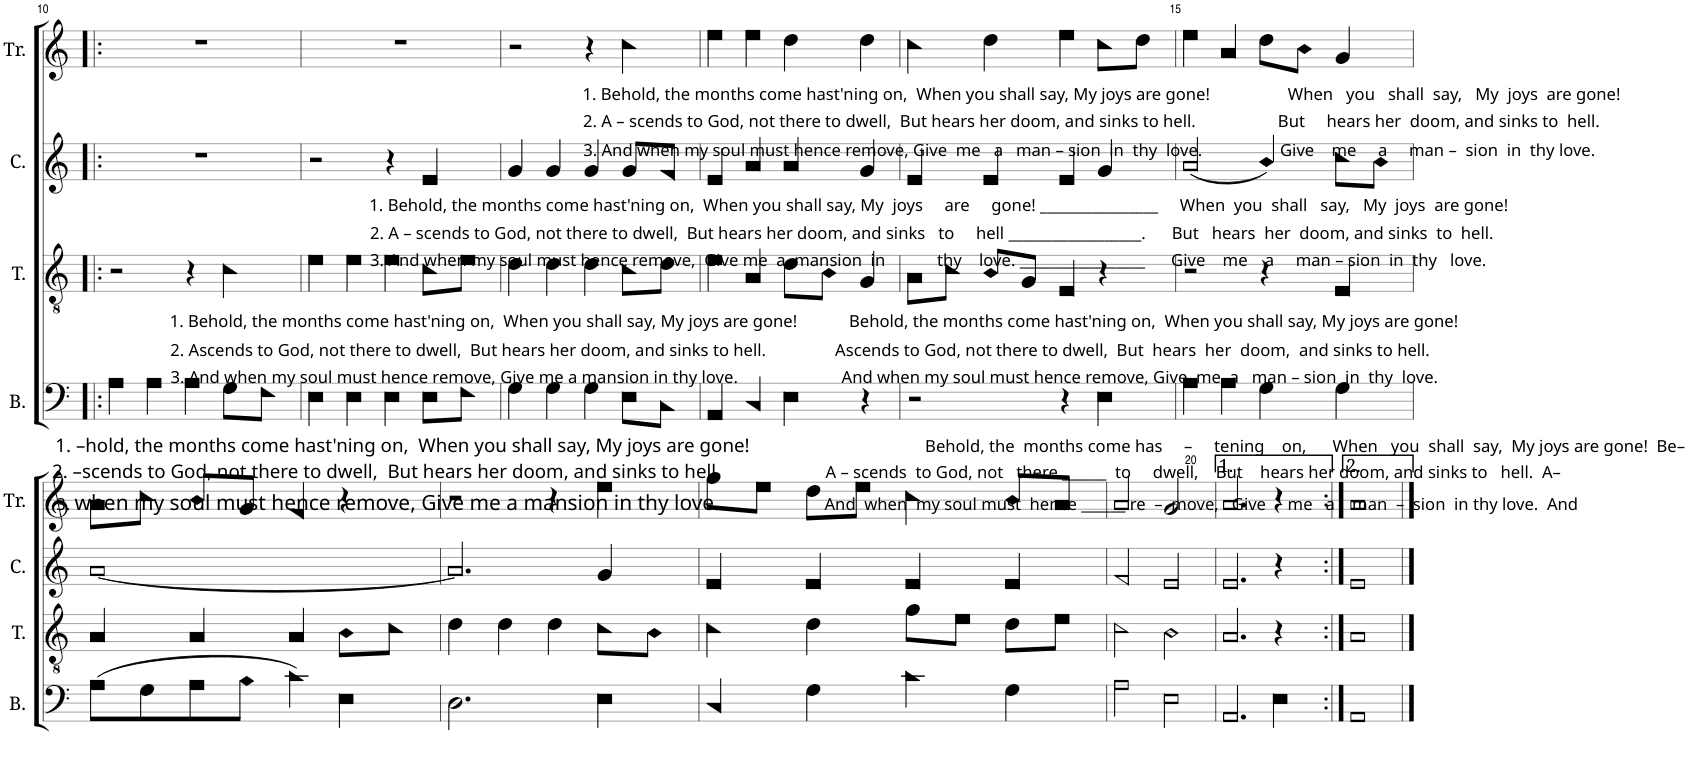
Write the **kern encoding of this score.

**kern	**kern	**kern	**kern
*part4	*part3	*part2	*part1
*staff4	*staff3	*staff2	*staff1
*I"B.	*I"T.	*I"C.	*I"Tr.
*I'B.	*I'T.	*I'C.	*I'Tr.
!!LO:PB:g=z
*clefF4	*clefGv2	*clefG2	*clefG2
*k[]	*k[]	*k[]	*k[]
*M4/4	*M4/4	*M4/4	*M4/4
*met(c)	*met(c)	*met(c)	*met(c)
=10!|:	=10!|:	=10!|:	=10!|:
!LO:TX:b:t=1. –hold, the months come hast'ning on,  When you shall say, My joys are gone!	!	!	!
!LO:TX:b:t=Behold, the  months come has     –     tening    on,      When   you  shall  say,  My joys are gone!  Be–	!	!	!
!LO:TX:b:t=2.	!	!	!
!LO:TX:b:t=–scends to God, not there to dwell,  But hears her doom, and sinks to hell.	!	!	!
!LO:TX:b:t=A – scends  to God, not   there ______  to     dwell,    But    hears her doom, and sinks to   hell.  A–	!	!	!
!LO:TX:b:t=3.	!	!	!
!LO:TX:b:t=when my soul must hence remove, Give me a mansion in thy love.	!	!	!
!LO:TX:b:t=And  when  my soul must  hence ______ re  –  move,   Give     me   a    man  –  sion  in thy love.  And	!	!	!
4A!\	2r	1r	1r
4A!\	.	.	.
4A!\	4r	.	.
!	!LO:TX:b:t=1. Behold, the months come hast'ning on,  When you shall say, My joys are gone!            Behold, the months come hast'ning on,  When you shall say, My joys are gone!	!	!
!	!LO:TX:b:t=2. Ascends to God, not there to dwell,  But hears her doom, and sinks to hell.                Ascends to God, not there to dwell,  But  hears  her  doom,  and sinks to hell.	!	!
!	!LO:TX:b:t=3. And when my soul must hence remove, Give me a mansion in thy love.                        And when my soul must hence remove, Give  me  a   man – sion  in  thy  love.	!	!
8G!\L	4c!\	.	.
8F!\J	.	.	.
=11	=11	=11	=11
4E!\	4e!\	2r	1r
4E!\	4e!\	.	.
4E!\	4e!\	4r	.
!	!	!LO:TX:b:t=1. Behold, the months come hast'ning on,  When you shall say, My  joys     are     gone! ________________     When  you  shall   say,   My  joys  are gone!	!
!	!	!LO:TX:b:t=2. A – scends to God, not there to dwell,  But hears her doom, and sinks   to     hell __________________.      But   hears  her  doom, and sinks  to  hell.	!
!	!	!LO:TX:b:t=3. And when my soul must hence remove,  Give me  a  mansion  in            thy    love. _________________      Give    me    a     man – sion  in  thy   love.	!
8E!\L	8c!\L	4e!/	.
8F!\J	8e!\J	.	.
=12	=12	=12	=12
4G!\	4d!\	4g!/	2r
4G!\	4d!\	4g!/	.
4G!\	4d!\	4g!/	4r
!	!	!	!LO:TX:b:t=1. Behold, the months come hast'ning on,  When you shall say, My joys are gone!                  When   you   shall  say,   My  joys  are gone!
!	!	!	!LO:TX:b:t=2. A – scends to God, not there to dwell,  But hears her doom, and sinks to hell.                   But     hears her  doom, and sinks to  hell.
!	!	!	!LO:TX:b:t=3. And when my soul must hence remove, Give  me   a   man – sion  in  thy  love.                  Give    me     a     man –  sion  in  thy love.
8E!\L	8c!\L	8g!/L	4cc!\
8C!\J	8d!\J	8f!/J	.
=13	=13	=13	=13
4AA!/	4e!\	4e!/	4ee!\
4C!/	4A!/	4a!/	4ee!\
4E!\	8d!\L	4a!/	4dd!\
.	8B!\J	.	.
4r	4G!/	4g!/	4dd!\
=14	=14	=14	=14
2r	8A!\L	4e!/	4cc!\
.	8c!\J	.	.
.	8B!/L	4e!/	4dd!\
.	8G!/J	.	.
4r	4E!/	4e!/	4ee!\
4E!\	4r	4g!/	8cc!\L
.	.	.	8dd!\J
=15	=15	=15	=15
4A!\	2r	(2a!/	4ee!\
4A!\	.	.	4a!/
4G!\	4r	4b!/)	8dd!\L
.	.	.	8b!\J
4G!\	4E!/	8cc!\L	4g!/
.	.	8b!\J	.
!!LO:LB:g=z
=16	=16	=16	=16
(8A!\L	4A!/	[1a!	8a!\L
8G!\	.	.	8cc!\J
8A!\	4A!/	.	8b!/L
8B!\J	.	.	8g!/J
4c!\)	4A!/	.	4f!/
4E!\	8B!\L	.	4r
.	8c!\J	.	.
=17	=17	=17	=17
2.D!\	4d!\	2.a!/]	2r
.	4d!\	.	.
.	4d!\	.	4r
4E!\	8c!\L	4g!/	4ee!\
.	8B!\J	.	.
=18	=18	=18	=18
4C!/	4c!\	4e!/	8gg!\L
.	.	.	8ee!\J
4G!\	4d!\	4e!/	8dd!\L
.	.	.	8ee!\J
4c!\	8g!\L	4e!/	4cc!\
.	8e!\J	.	.
4G!\	8d!\L	4e!/	8b!/L
.	8e!\J	.	8a!/J
=19	=19	=19	=19
2A!\	2c!\	2f!/	2a!/
2E!\	2B!\	2e!/	2g!/
=20	=20	=20	=20
2.AA!/	2.A!/	2.e!/	2.a!/
4E!\	4r	4r	4r
=21:|!	=21:|!	=21:|!	=21:|!
1AA!	1A!	1e!	1a!
==	==	==	==
*-	*-	*-	*-
